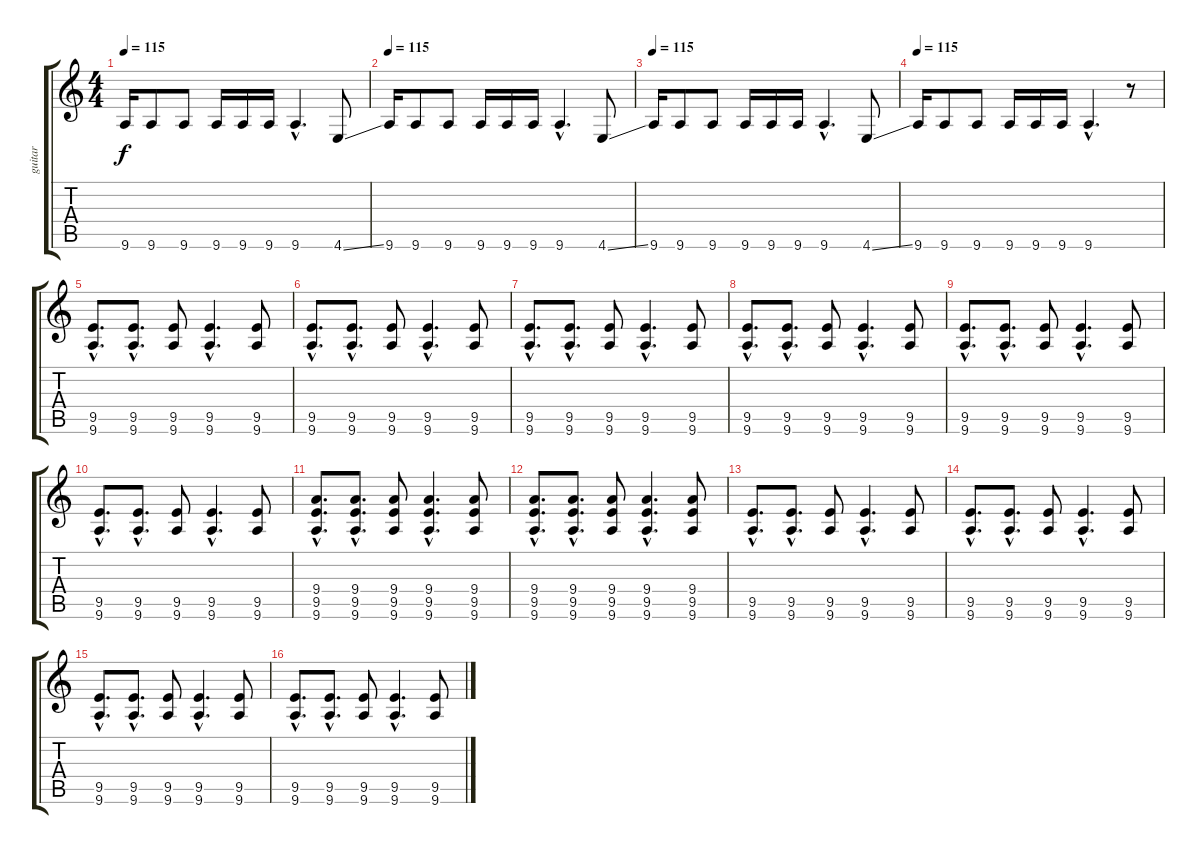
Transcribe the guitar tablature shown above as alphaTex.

\track ("guitar" "guitar") {instrument overdrivenguitar}
\staff {score tabs}
\tuning (D4 A3 F3 C3 G2 C2) {hide}
\ts (4 4)
\tempo 115
\clef g2
\ks c
9.6.16{dy f} 9.6.8 9.6.8 9.6.16 9.6.16 9.6.16 9.6{hac}.4{d} 4.6{ss}.8 |
\tempo 115
9.6.16 9.6.8 9.6.8 9.6.16 9.6.16 9.6.16 9.6{hac}.4{d} 4.6{ss}.8 |
\tempo 115
9.6.16 9.6.8 9.6.8 9.6.16 9.6.16 9.6.16 9.6{hac}.4{d} 4.6{ss}.8 |
\tempo 115
9.6.16 9.6.8 9.6.8 9.6.16 9.6.16 9.6.16 9.6{hac}.4{d} r.8 |
(9.5{hac} 9.6{hac}).8{d} (9.5{hac} 9.6{hac}).8{d} (9.5 9.6).8 (9.5{hac} 9.6{hac}).4{d} (9.5 9.6).8 |
(9.5{hac} 9.6{hac}).8{d} (9.5{hac} 9.6{hac}).8{d} (9.5 9.6).8 (9.5{hac} 9.6{hac}).4{d} (9.5 9.6).8 |
(9.5{hac} 9.6{hac}).8{d} (9.5{hac} 9.6{hac}).8{d} (9.5 9.6).8 (9.5{hac} 9.6{hac}).4{d} (9.5 9.6).8 |
(9.5{hac} 9.6{hac}).8{d} (9.5{hac} 9.6{hac}).8{d} (9.5 9.6).8 (9.5{hac} 9.6{hac}).4{d} (9.5 9.6).8 |
(9.5{hac} 9.6{hac}).8{d} (9.5{hac} 9.6{hac}).8{d} (9.5 9.6).8 (9.5{hac} 9.6{hac}).4{d} (9.5 9.6).8 |
(9.5{hac} 9.6{hac}).8{d} (9.5{hac} 9.6{hac}).8{d} (9.5 9.6).8 (9.5{hac} 9.6{hac}).4{d} (9.5 9.6).8 |
(9.4{hac} 9.5{hac} 9.6{hac}).8{d} (9.4{hac} 9.5{hac} 9.6{hac}).8{d} (9.4 9.5 9.6).8 (9.4{hac} 9.5{hac} 9.6{hac}).4{d} (9.4 9.5 9.6).8 |
(9.4{hac} 9.5{hac} 9.6{hac}).8{d} (9.4{hac} 9.5{hac} 9.6{hac}).8{d} (9.4 9.5 9.6).8 (9.4{hac} 9.5{hac} 9.6{hac}).4{d} (9.4 9.5 9.6).8 |
(9.5{hac} 9.6{hac}).8{d} (9.5{hac} 9.6{hac}).8{d} (9.5 9.6).8 (9.5{hac} 9.6{hac}).4{d} (9.5 9.6).8 |
(9.5{hac} 9.6{hac}).8{d} (9.5{hac} 9.6{hac}).8{d} (9.5 9.6).8 (9.5{hac} 9.6{hac}).4{d} (9.5 9.6).8 |
(9.5{hac} 9.6{hac}).8{d} (9.5{hac} 9.6{hac}).8{d} (9.5 9.6).8 (9.5{hac} 9.6{hac}).4{d} (9.5 9.6).8 |
(9.5{hac} 9.6{hac}).8{d} (9.5{hac} 9.6{hac}).8{d} (9.5 9.6).8 (9.5{hac} 9.6{hac}).4{d} (9.5 9.6).8
